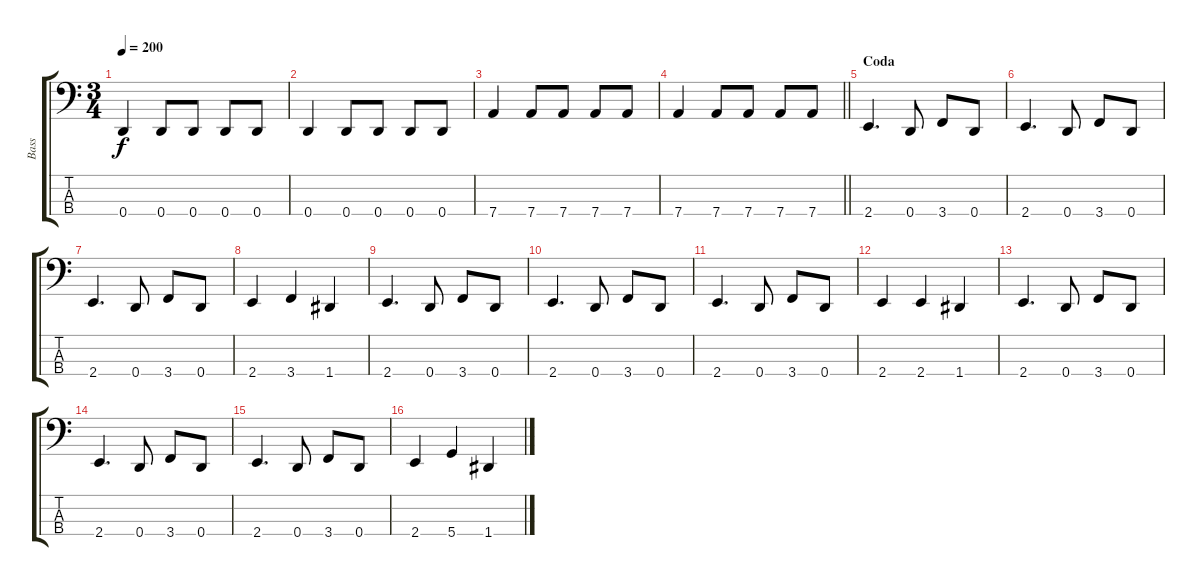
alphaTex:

\track ("Bass" "Bass") {instrument electricbassfinger}
\staff {score tabs}
\tuning (G2 D2 A1 D1) {hide}
\ts (3 4)
\tempo 200
\clef f4
\ks c
0.4.4{dy f} 0.4.8 0.4.8 0.4.8 0.4.8 |
0.4.4 0.4.8 0.4.8 0.4.8 0.4.8 |
7.4.4 7.4.8 7.4.8 7.4.8 7.4.8 |
\barLineRight lightlight
7.4.4 7.4.8 7.4.8 7.4.8 7.4.8 |
\section ("" "Coda")
2.4.4{d} 0.4.8 3.4.8 0.4.8 |
2.4.4{d} 0.4.8 3.4.8 0.4.8 |
2.4.4{d} 0.4.8 3.4.8 0.4.8 |
2.4.4 3.4.4 1.4.4 |
2.4.4{d} 0.4.8 3.4.8 0.4.8 |
2.4.4{d} 0.4.8 3.4.8 0.4.8 |
2.4.4{d} 0.4.8 3.4.8 0.4.8 |
2.4.4 2.4.4 1.4.4 |
2.4.4{d} 0.4.8 3.4.8 0.4.8 |
2.4.4{d} 0.4.8 3.4.8 0.4.8 |
2.4.4{d} 0.4.8 3.4.8 0.4.8 |
2.4.4 5.4.4 1.4.4
